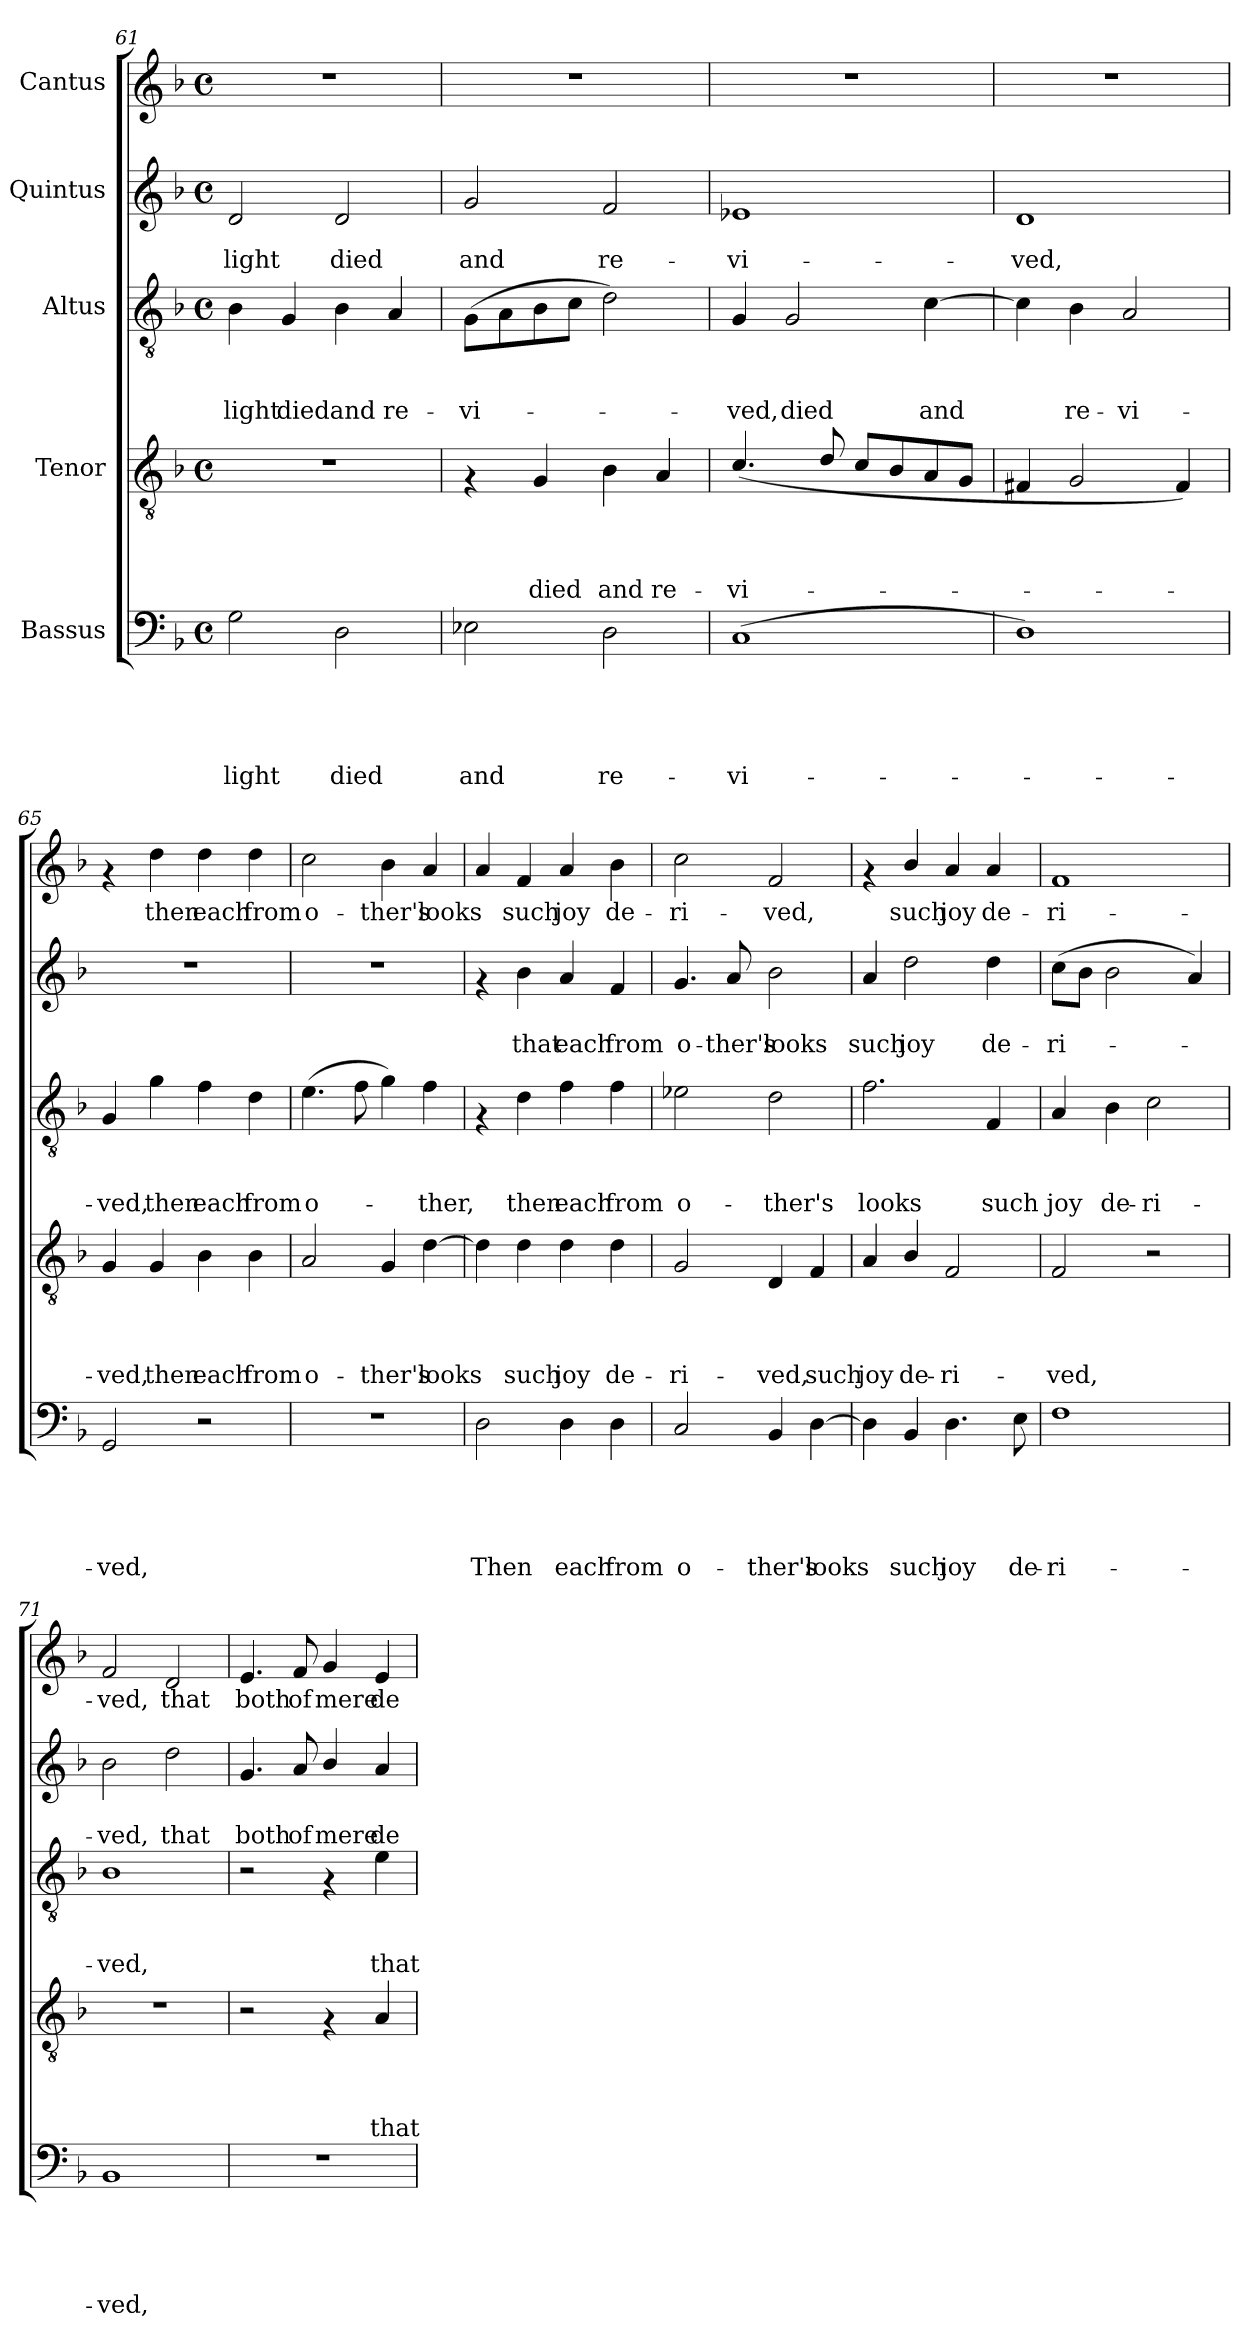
**kern	**text	**text	**text	**text	**text	**kern	**text	**text	**text	**text	**kern	**text	**text	**text	**kern	**text	**text	**kern	**text
*part5	*part5	*part5	*part5	*part5	*part5	*part4	*part4	*part4	*part4	*part4	*part3	*part3	*part3	*part3	*part2	*part2	*part2	*part1	*part1
*staff5	*staff5	*staff5	*staff5	*staff5	*staff5	*staff4	*staff4	*staff4	*staff4	*staff4	*staff3	*staff3	*staff3	*staff3	*staff2	*staff2	*staff2	*staff1	*staff1
*I"Bassus	*	*	*	*	*	*I"Tenor	*	*	*	*	*I"Altus	*	*	*	*I"Quintus	*	*	*I"Cantus	*
*clefF4	*	*	*	*	*	*clefGv2	*	*	*	*	*clefGv2	*	*	*	*clefG2	*	*	*clefG2	*
*k[b-]	*	*	*	*	*	*k[b-]	*	*	*	*	*k[b-]	*	*	*	*k[b-]	*	*	*k[b-]	*
*F:	*	*	*	*	*	*F:	*	*	*	*	*F:	*	*	*	*F:	*	*	*F:	*
*M4/4	*	*	*	*	*	*M4/4	*	*	*	*	*M4/4	*	*	*	*M4/4	*	*	*M4/4	*
*met(c)	*	*	*	*	*	*met(c)	*	*	*	*	*met(c)	*	*	*	*met(c)	*	*	*met(c)	*
=61	=61	=61	=61	=61	=61	=61	=61	=61	=61	=61	=61	=61	=61	=61	=61	=61	=61	=61	=61
!	!	!	!	!	!LO:LY:b	!	!	!	!	!	!	!	!	!LO:LY:b	!	!	!LO:LY:b	!	!
2G\	.	.	.	.	-light	1r	.	.	.	.	4B-\	.	.	-light	2d/	.	-light	1r	.
!	!	!	!	!	!	!	!	!	!	!	!	!	!	!LO:LY:b	!	!	!	!	!
.	.	.	.	.	.	.	.	.	.	.	4G/	.	.	died	.	.	.	.	.
!	!	!	!	!	!LO:LY:b	!	!	!	!	!	!	!	!	!LO:LY:b	!	!	!LO:LY:b	!	!
2D\	.	.	.	.	died	.	.	.	.	.	4B-\	.	.	and	2d/	.	died	.	.
!	!	!	!	!	!	!	!	!	!	!	!	!	!	!LO:LY:b	!	!	!	!	!
.	.	.	.	.	.	.	.	.	.	.	4A/	.	.	re-	.	.	.	.	.
!!LO:PB:g=z
=62	=62	=62	=62	=62	=62	=62	=62	=62	=62	=62	=62	=62	=62	=62	=62	=62	=62	=62	=62
!	!	!	!	!	!LO:LY:b	!	!	!	!	!	!	!	!	!LO:LY:b	!	!	!LO:LY:b	!	!
2E-X\	.	.	.	.	and	4rF	.	.	.	.	(>8G\L	.	.	-vi-	2g/	.	and	1r	.
.	.	.	.	.	.	.	.	.	.	.	8A\	.	.	.	.	.	.	.	.
!	!	!	!	!	!	!	!	!	!	!LO:LY:b	!	!	!	!	!	!	!	!	!
.	.	.	.	.	.	4G/	.	.	.	died	8B-\	.	.	.	.	.	.	.	.
.	.	.	.	.	.	.	.	.	.	.	8c\J	.	.	.	.	.	.	.	.
!	!	!	!	!	!LO:LY:b	!	!	!	!	!LO:LY:b	!	!	!	!	!	!	!LO:LY:b	!	!
2D\	.	.	.	.	re-	4B-\	.	.	.	and	2d\)	.	.	.	2f/	.	re-	.	.
!	!	!	!	!	!	!	!	!	!	!LO:LY:b	!	!	!	!	!	!	!	!	!
.	.	.	.	.	.	4A/	.	.	.	re-	.	.	.	.	.	.	.	.	.
=63	=63	=63	=63	=63	=63	=63	=63	=63	=63	=63	=63	=63	=63	=63	=63	=63	=63	=63	=63
!	!	!	!	!	!LO:LY:b	!	!	!	!	!LO:LY:b	!	!	!	!LO:LY:b	!	!	!LO:LY:b	!	!
(>1C	.	.	.	.	-vi-	(<4.c/	.	.	.	-vi-	4G/	.	.	-ved,	1e-X	.	-vi-	1r	.
!	!	!	!	!	!	!	!	!	!	!	!	!	!	!LO:LY:b	!	!	!	!	!
.	.	.	.	.	.	.	.	.	.	.	2G/	.	.	died	.	.	.	.	.
.	.	.	.	.	.	8d/	.	.	.	.	.	.	.	.	.	.	.	.	.
.	.	.	.	.	.	8c/L	.	.	.	.	.	.	.	.	.	.	.	.	.
.	.	.	.	.	.	8B-/	.	.	.	.	.	.	.	.	.	.	.	.	.
!	!	!	!	!	!	!	!	!	!	!	!	!	!	!LO:LY:b	!	!	!	!	!
.	.	.	.	.	.	8A/	.	.	.	.	[>4c\	.	.	and	.	.	.	.	.
.	.	.	.	.	.	8G/J	.	.	.	.	.	.	.	.	.	.	.	.	.
=64	=64	=64	=64	=64	=64	=64	=64	=64	=64	=64	=64	=64	=64	=64	=64	=64	=64	=64	=64
!	!	!	!	!	!	!	!	!	!	!	!	!	!	!	!	!	!LO:LY:b	!	!
1D)	.	.	.	.	.	4F#X/	.	.	.	.	4c\]	.	.	.	1d	.	-ved,	1r	.
!	!	!	!	!	!	!	!	!	!	!	!	!	!	!LO:LY:b	!	!	!	!	!
.	.	.	.	.	.	2G/	.	.	.	.	4B-\	.	.	re-	.	.	.	.	.
!	!	!	!	!	!	!	!	!	!	!	!	!	!	!LO:LY:b	!	!	!	!	!
.	.	.	.	.	.	.	.	.	.	.	2A/	.	.	-vi-	.	.	.	.	.
.	.	.	.	.	.	4F#/)	.	.	.	.	.	.	.	.	.	.	.	.	.
=65	=65	=65	=65	=65	=65	=65	=65	=65	=65	=65	=65	=65	=65	=65	=65	=65	=65	=65	=65
!	!	!	!	!	!LO:LY:b	!	!	!	!	!LO:LY:b	!	!	!	!LO:LY:b	!	!	!	!	!
2GG/	.	.	.	.	-ved,	4G/	.	.	.	-ved,	4G/	.	.	-ved,	1r	.	.	4rf	.
!	!	!	!	!	!	!	!	!	!	!LO:LY:b	!	!	!	!LO:LY:b	!	!	!	!	!LO:LY:b
.	.	.	.	.	.	4G/	.	.	.	then	4g\	.	.	then	.	.	.	4dd\	then
!	!	!	!	!	!	!	!	!	!	!LO:LY:b	!	!	!	!LO:LY:b	!	!	!	!	!LO:LY:b
2r	.	.	.	.	.	4B-\	.	.	.	each	4f\	.	.	each	.	.	.	4dd\	each
!	!	!	!	!	!	!	!	!	!	!LO:LY:b	!	!	!	!LO:LY:b	!	!	!	!	!LO:LY:b
.	.	.	.	.	.	4B-\	.	.	.	from	4d\	.	.	from	.	.	.	4dd\	from
=66	=66	=66	=66	=66	=66	=66	=66	=66	=66	=66	=66	=66	=66	=66	=66	=66	=66	=66	=66
!	!	!	!	!	!	!	!	!	!	!LO:LY:b	!	!	!	!LO:LY:b	!	!	!	!	!LO:LY:b
1r	.	.	.	.	.	2A/	.	.	.	o-	(>4.e\	.	.	o-	1r	.	.	2cc\	o-
.	.	.	.	.	.	.	.	.	.	.	8f\	.	.	.	.	.	.	.	.
!	!	!	!	!	!	!	!	!	!	!LO:LY:b	!	!	!	!	!	!	!	!	!LO:LY:b
.	.	.	.	.	.	4G/	.	.	.	-ther's	4g\)	.	.	.	.	.	.	4b-\	-ther's
!	!	!	!	!	!	!	!	!	!	!LO:LY:b	!	!	!	!LO:LY:b	!	!	!	!	!LO:LY:b
.	.	.	.	.	.	[>4d\	.	.	.	looks	4f\	.	.	-ther,	.	.	.	4a/	looks
!!LO:PB:g=z
=67	=67	=67	=67	=67	=67	=67	=67	=67	=67	=67	=67	=67	=67	=67	=67	=67	=67	=67	=67
!	!	!	!	!	!LO:LY:b	!	!	!	!	!	!	!	!	!	!	!	!	!	!
2D\	.	.	.	.	Then	4d\]	.	.	.	.	4rF	.	.	.	4rf	.	.	4a/	.
!	!	!	!	!	!	!	!	!	!	!LO:LY:b	!	!	!	!LO:LY:b	!	!	!LO:LY:b	!	!LO:LY:b
.	.	.	.	.	.	4d\	.	.	.	such	4d\	.	.	then	4b-\	.	that	4f/	such
!	!	!	!	!	!LO:LY:b	!	!	!	!	!LO:LY:b	!	!	!	!LO:LY:b	!	!	!LO:LY:b	!	!LO:LY:b
4D\	.	.	.	.	each	4d\	.	.	.	joy	4f\	.	.	each	4a/	.	each	4a/	joy
!	!	!	!	!	!LO:LY:b	!	!	!	!	!LO:LY:b	!	!	!	!LO:LY:b	!	!	!LO:LY:b	!	!LO:LY:b
4D\	.	.	.	.	from	4d\	.	.	.	de-	4f\	.	.	from	4f/	.	from	4b-\	de-
=68	=68	=68	=68	=68	=68	=68	=68	=68	=68	=68	=68	=68	=68	=68	=68	=68	=68	=68	=68
!	!	!	!	!	!LO:LY:b	!	!	!	!	!LO:LY:b	!	!	!	!LO:LY:b	!	!	!LO:LY:b	!	!LO:LY:b
2C/	.	.	.	.	o-	2G/	.	.	.	-ri-	2e-X\	.	.	o-	4.g/	.	o-	2cc\	-ri-
!	!	!	!	!	!	!	!	!	!	!	!	!	!	!	!	!	!LO:LY:b	!	!
.	.	.	.	.	.	.	.	.	.	.	.	.	.	.	8a/	.	-ther's	.	.
!	!	!	!	!	!LO:LY:b	!	!	!	!	!LO:LY:b	!	!	!	!LO:LY:b	!	!	!LO:LY:b	!	!LO:LY:b
4BB-/	.	.	.	.	-ther's	4D/	.	.	.	-ved,	2d\	.	.	-ther's	2b-\	.	looks	2f/	-ved,
!	!	!	!	!	!LO:LY:b	!	!	!	!	!LO:LY:b	!	!	!	!	!	!	!	!	!
[>4D\	.	.	.	.	looks	4F/	.	.	.	such	.	.	.	.	.	.	.	.	.
=69	=69	=69	=69	=69	=69	=69	=69	=69	=69	=69	=69	=69	=69	=69	=69	=69	=69	=69	=69
!	!	!	!	!	!	!	!	!	!	!LO:LY:b	!	!	!	!LO:LY:b	!	!	!LO:LY:b	!	!
4D\]	.	.	.	.	.	4A/	.	.	.	joy	2.f\	.	.	looks	4a/	.	such	4rf	.
!	!	!	!	!	!LO:LY:b	!	!	!	!	!LO:LY:b	!	!	!	!	!	!	!LO:LY:b	!	!LO:LY:b
4BB-/	.	.	.	.	such	4B-/	.	.	.	de-	.	.	.	.	2dd\	.	joy	4b-/	such
!	!	!	!	!	!LO:LY:b	!	!	!	!	!LO:LY:b	!	!	!	!	!	!	!	!	!LO:LY:b
4.D\	.	.	.	.	joy	2F/	.	.	.	-ri-	.	.	.	.	.	.	.	4a/	joy
!	!	!	!	!	!	!	!	!	!	!	!	!	!	!LO:LY:b	!	!	!LO:LY:b	!	!LO:LY:b
.	.	.	.	.	.	.	.	.	.	.	4F/	.	.	such	4dd\	.	de-	4a/	de-
!	!	!	!	!	!LO:LY:b	!	!	!	!	!	!	!	!	!	!	!	!	!	!
8E\	.	.	.	.	de-	.	.	.	.	.	.	.	.	.	.	.	.	.	.
=70	=70	=70	=70	=70	=70	=70	=70	=70	=70	=70	=70	=70	=70	=70	=70	=70	=70	=70	=70
!	!	!	!	!	!LO:LY:b	!	!	!	!	!LO:LY:b	!	!	!	!LO:LY:b	!	!	!LO:LY:b	!	!LO:LY:b
1F	.	.	.	.	-ri-	2F/	.	.	.	-ved,	4A/	.	.	joy	(>8cc\L	.	-ri-	1f	-ri-
.	.	.	.	.	.	.	.	.	.	.	.	.	.	.	8b-\J	.	.	.	.
!	!	!	!	!	!	!	!	!	!	!	!	!	!	!LO:LY:b	!	!	!	!	!
.	.	.	.	.	.	.	.	.	.	.	4B-\	.	.	de-	2b-\	.	.	.	.
!	!	!	!	!	!	!	!	!	!	!	!	!	!	!LO:LY:b	!	!	!	!	!
.	.	.	.	.	.	2r	.	.	.	.	2c\	.	.	-ri-	.	.	.	.	.
.	.	.	.	.	.	.	.	.	.	.	.	.	.	.	4a/)	.	.	.	.
=71	=71	=71	=71	=71	=71	=71	=71	=71	=71	=71	=71	=71	=71	=71	=71	=71	=71	=71	=71
!	!	!	!	!	!LO:LY:b	!	!	!	!	!	!	!	!	!LO:LY:b	!	!	!LO:LY:b	!	!LO:LY:b
1BB-	.	.	.	.	-ved,	1r	.	.	.	.	1B-	.	.	-ved,	2b-\	.	-ved,	2f/	-ved,
!	!	!	!	!	!	!	!	!	!	!	!	!	!	!	!	!	!LO:LY:b	!	!LO:LY:b
.	.	.	.	.	.	.	.	.	.	.	.	.	.	.	2dd\	.	that	2d/	that
!!LO:LB:g=z
=72	=72	=72	=72	=72	=72	=72	=72	=72	=72	=72	=72	=72	=72	=72	=72	=72	=72	=72	=72
!	!	!	!	!	!	!	!	!	!	!	!	!	!	!	!	!	!LO:LY:b	!	!LO:LY:b
1r	.	.	.	.	.	2r	.	.	.	.	2r	.	.	.	4.g/	.	both	4.e/	both
!	!	!	!	!	!	!	!	!	!	!	!	!	!	!	!	!	!LO:LY:b	!	!LO:LY:b
.	.	.	.	.	.	.	.	.	.	.	.	.	.	.	8a/	.	of	8f/	of
!	!	!	!	!	!	!	!	!	!	!	!	!	!	!	!	!	!LO:LY:b	!	!LO:LY:b
.	.	.	.	.	.	4rF	.	.	.	.	4rF	.	.	.	4b-/	.	mere	4g/	mere
!	!	!	!	!	!	!	!	!	!	!LO:LY:b	!	!	!	!LO:LY:b	!	!	!LO:LY:b	!	!LO:LY:b
.	.	.	.	.	.	4A/	.	.	.	that	4e\	.	.	that	4a/	.	de-	4e/	de-
=	=	=	=	=	=	=	=	=	=	=	=	=	=	=	=	=	=	=	=
*-	*-	*-	*-	*-	*-	*-	*-	*-	*-	*-	*-	*-	*-	*-	*-	*-	*-	*-	*-
